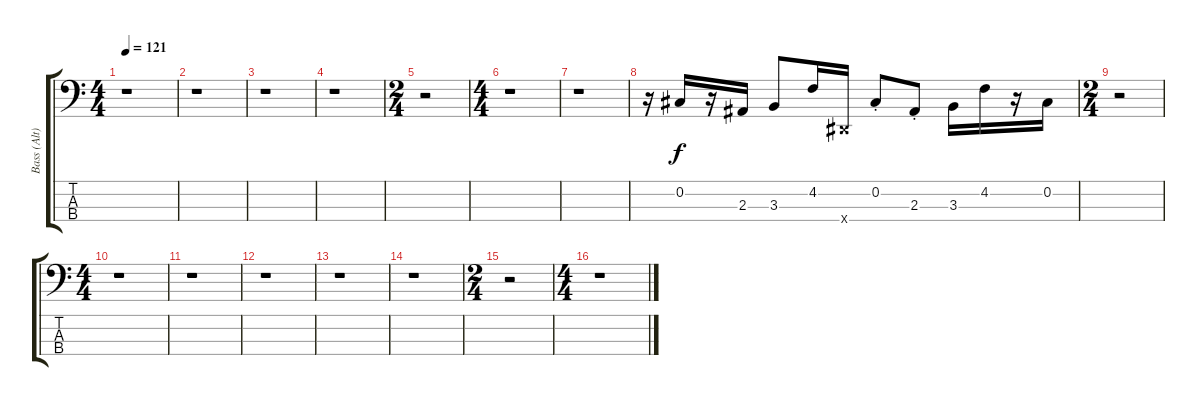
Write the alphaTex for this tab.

\track ("Bass (Alt)" "Bass (Alt)") {mute instrument electricbasspick}
\staff {score tabs}
\tuning (Gb2 Db2 Ab1 Eb1) {hide}
\ts (4 4)
\tempo 121
\clef f4
\ks c
r.1{dy f} |
r.1 |
r.1 |
r.1 |
\ts (2 4)
r.2 |
\ts (4 4)
r.1 |
r.1 |
r.16 0.2.16 r.16 2.3.16 3.3.8 4.2.16 0.4{x}.16 0.2{st}.8 2.3{st}.8 3.3.16 4.2.16 r.16 0.2.16 |
\ts (2 4)
r.2 |
\ts (4 4)
r.1 |
r.1 |
r.1 |
r.1 |
r.1 |
\ts (2 4)
r.2 |
\ts (4 4)
r.1
